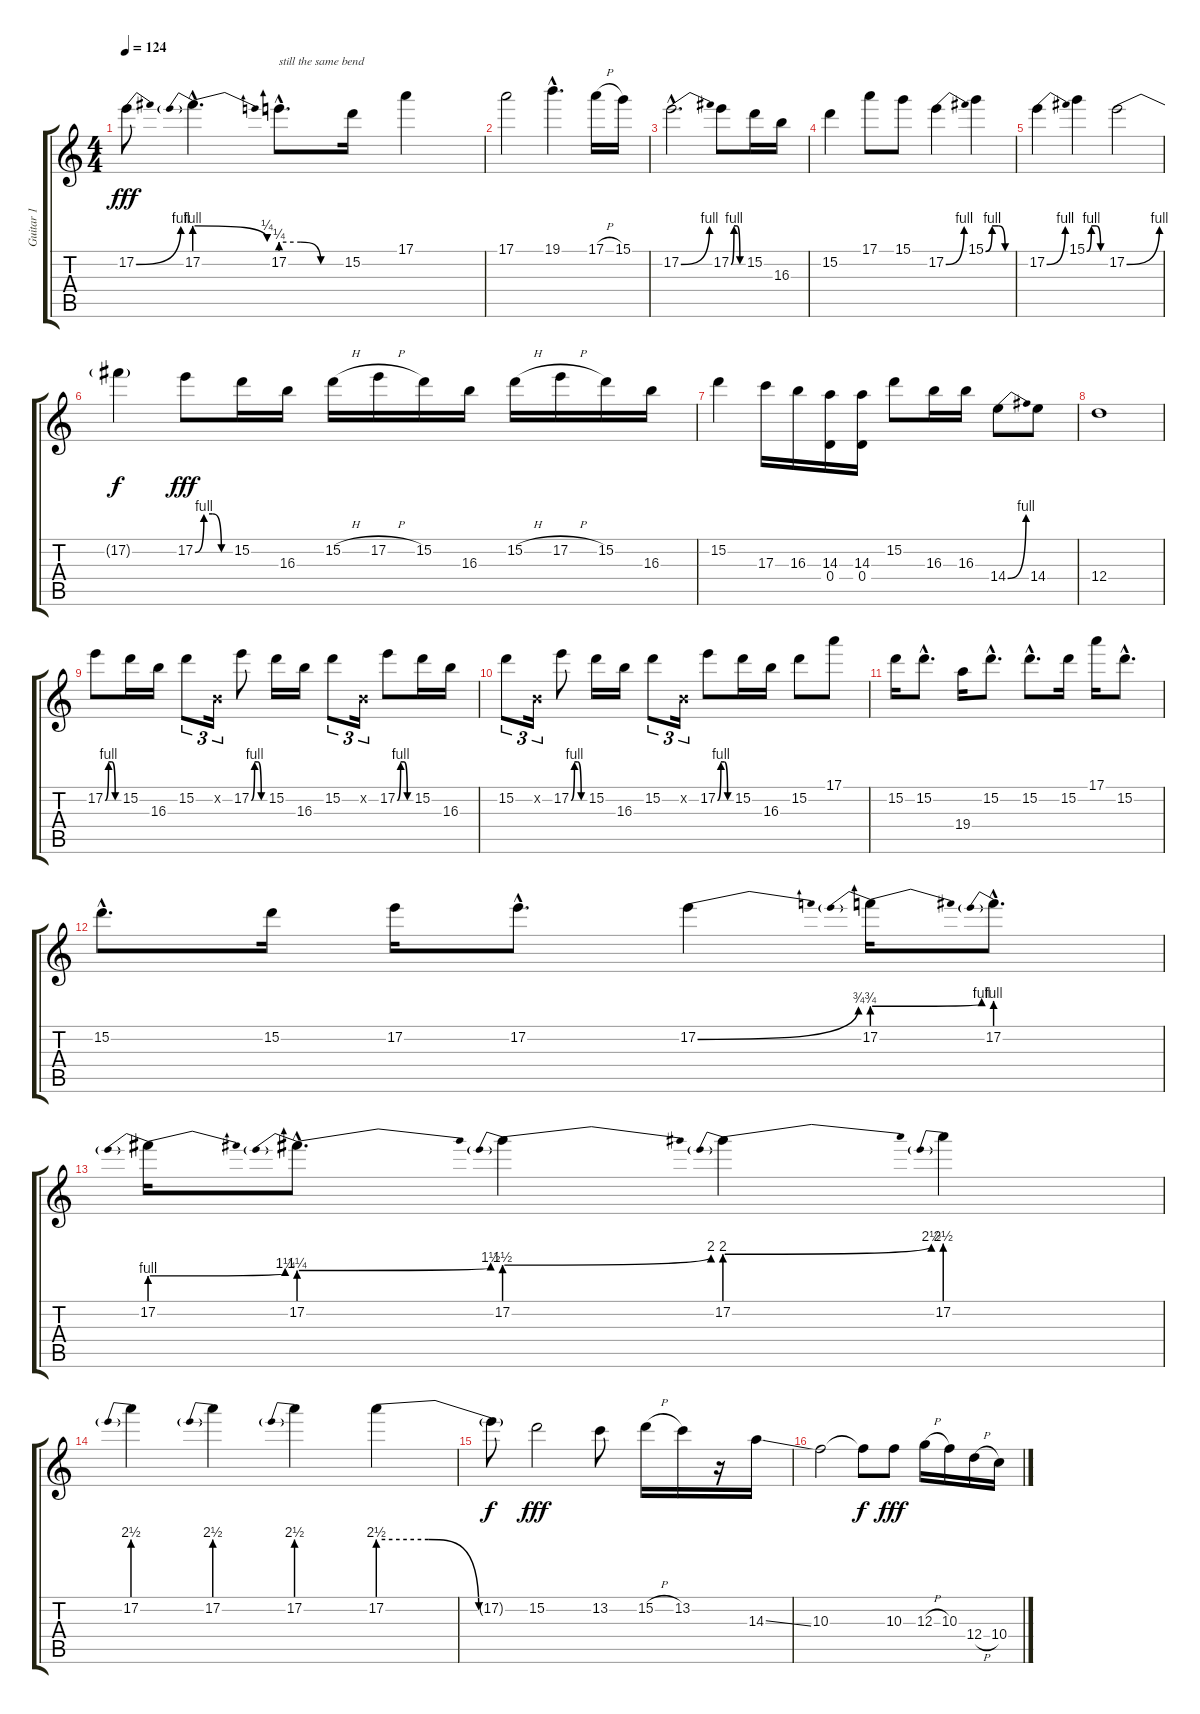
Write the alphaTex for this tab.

\track ("Guitar 1" "Guitar 1") {instrument distortionguitar}
\staff {score tabs}
\tuning (E4 B3 G3 D3 A2 E2) {hide}
\ts (4 4)
\tempo 124
\clef g2
\ks c
17.2{be (bend 0 0 60 4)}.8{dy fff} 17.2{be (prebendrelease 0 4 60 1) hac}.4{d} 17.2{be (custom 0 1 20 1 40 0 60 0) hac}.8{d txt "still the same bend"} 15.2.16 17.1.4 |
17.1.2 19.1{hac}.4{d} 17.1{h}.16 15.1.16 |
17.2{be (bend 0 0 60 4) hac}.2{d} 17.2{be (custom 0 0 15 4 30 4 45 0 60 0)}.8 15.2.16 16.3.16 |
15.2.4 17.1.8 15.1.8 17.2{be (bend 0 0 60 4)}.4 15.1{be (custom 0 0 15 4 30 4 45 0 60 0)}.4 |
17.2{be (bend 0 0 60 4)}.4 15.1{be (custom 0 0 15 4 30 4 45 0 60 0)}.4 17.2{be (bend 0 0 60 4)}.2 |
17.2{t}.4{dy f} 17.2{be (custom 0 0 15 4 30 4 45 0 60 0)}.8{dy fff} 15.2.16 16.3.16 15.2{h}.16 17.2{h}.16 15.2.16 16.3.16 15.2{h}.16 17.2{h}.16 15.2.16 16.3.16 |
15.2.4 17.3.16 16.3.16 (14.3 0.4).16 (14.3 0.4).16 15.2.8 16.3.16 16.3.16 14.4{be (bend 0 0 60 4)}.8 14.4.8 |
12.4.1 |
17.2{be (custom 0 0 15 4 30 4 45 0 60 0)}.8 15.2.16 16.3.16 15.2.8{tu (3 2)} 0.2{x}.16{tu (3 2)} 17.2{be (custom 0 0 15 4 30 4 45 0 60 0)}.8 15.2.16 16.3.16 15.2.8{tu (3 2)} 0.2{x}.16{tu (3 2)} 17.2{be (custom 0 0 15 4 30 4 45 0 60 0)}.8 15.2.16 16.3.16 |
15.2.8{tu (3 2)} 0.2{x}.16{tu (3 2)} 17.2{be (custom 0 0 15 4 30 4 45 0 60 0)}.8 15.2.16 16.3.16 15.2.8{tu (3 2)} 0.2{x}.16{tu (3 2)} 17.2{be (custom 0 0 15 4 30 4 45 0 60 0)}.8 15.2.16 16.3.16 15.2.8 17.1.8 |
15.2.16 15.2{hac}.8{d} 19.4.16 15.2{hac}.8{d} 15.2{hac}.8{d} 15.2.16 17.1.16 15.2{hac}.8{d} |
15.2{hac}.8{d} 15.2.16 17.2.16 17.2{hac}.8{d} 17.2{be (bend 0 0 60 3)}.4 17.2{be (prebendbend 0 3 60 4)}.16 17.2{be (prebend 0 4 60 4) hac}.8{d} |
17.2{be (prebendbend 0 4 60 5)}.16 17.2{be (prebendbend 0 5 60 6) hac}.8{d} 17.2{be (prebendbend 0 6 60 8)}.4 17.2{be (prebendbend 0 8 60 10)}.4 17.2{be (prebend 0 10 60 10)}.4 |
17.2{be (prebend 0 10 60 10)}.4 17.2{be (prebend 0 10 60 10)}.4 17.2{be (prebend 0 10 60 10)}.4 17.2{be (custom 0 10 20 10 40 0 60 0)}.4 |
17.2{t}.8{dy f} 15.2.2{dy fff} 13.2.8 15.2{h}.16 13.2.16 r.16 14.3{ss}.16 |
10.3.2 10.3{t}.8{dy f} 10.3.8{dy fff} 12.3{h}.16 10.3.16 12.4{h}.16 10.4.16
